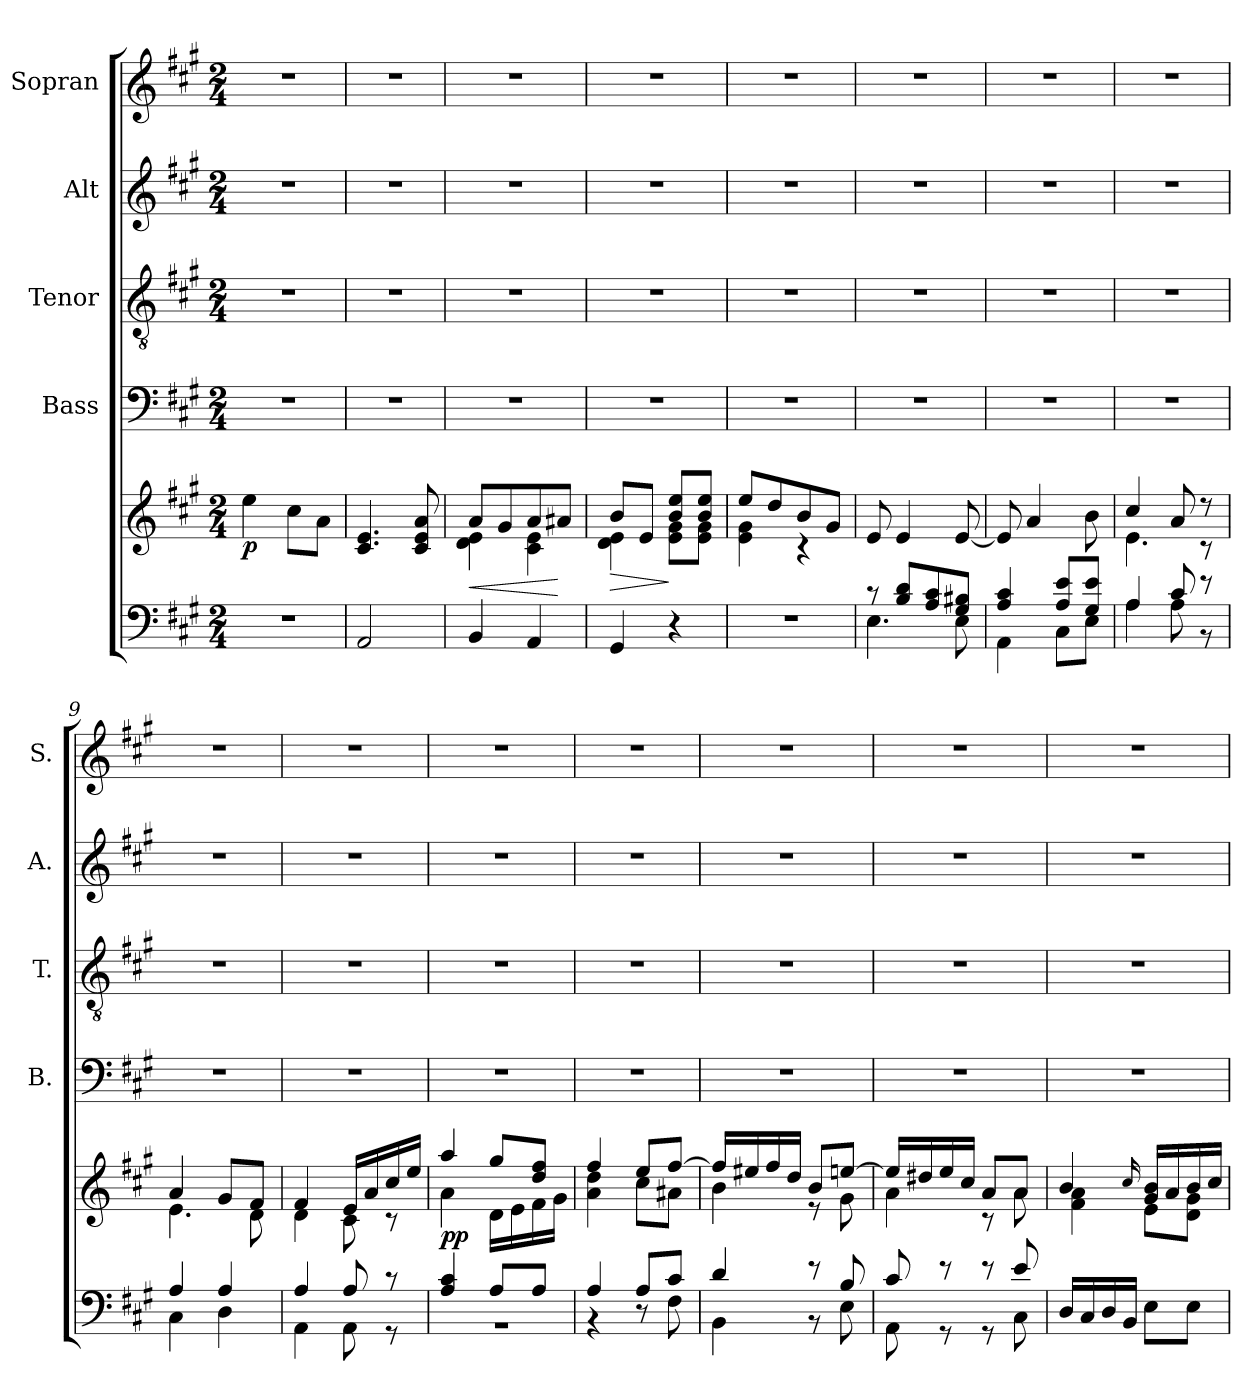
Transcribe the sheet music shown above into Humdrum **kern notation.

**kern	**kern	**dynam	**kern	**kern	**kern	**kern
*part5	*part5	*part5	*part4	*part3	*part2	*part1
*staff6	*staff5	*staff5/6	*staff4	*staff3	*staff2	*staff1
*	*	*	*I"Bass	*I"Tenor	*I"Alt	*I"Sopran
*	*	*	*I'B.	*I'T.	*I'A.	*I'S.
*clefF4	*clefG2	*	*clefF4	*clefGv2	*clefG2	*clefG2
*k[f#c#g#]	*k[f#c#g#]	*	*k[f#c#g#]	*k[f#c#g#]	*k[f#c#g#]	*k[f#c#g#]
*A:	*A:	*	*A:	*A:	*A:	*A:
*M2/4	*M2/4	*	*M2/4	*M2/4	*M2/4	*M2/4
=1	=1	=1	=1	=1	=1	=1
!	!	!LO:DY:b	!	!	!	!
2r	4ee\	p	2r	2r	2r	2r
.	8cc#\L	.	.	.	.	.
.	8a\J	.	.	.	.	.
=2	=2	=2	=2	=2	=2	=2
2AA/	4.c#/ 4.e/	.	2r	2r	2r	2r
.	8c#/ 8e/ 8a/	.	.	.	.	.
=3	=3	=3	=3	=3	=3	=3
!	!	!LO:HP:b	!	!	!	!
*	*^	*	*	*	*	*
4BB/	8a/L	4d\ 4e\	<	2r	2r	2r	2r
.	8g#/	.	.	.	.	.	.
4AA/	8a/	4c#\ 4e\	.	.	.	.	.
.	8a#X/J	.	[	.	.	.	.
=4	=4	=4	=4	=4	=4	=4	=4
!	!	!	!LO:HP:b	!	!	!	!
4GG#/	8b/L	4d\ 4e\	>	2r	2r	2r	2r
.	8e/J	.	.	.	.	.	.
4r	8b/ 8ee/L	8e\ 8g#\L	]	.	.	.	.
.	8b/ 8ee/J	8e\ 8g#\J	.	.	.	.	.
=5	=5	=5	=5	=5	=5	=5	=5
2r	8ee/L	4e\ 4g#\	.	2r	2r	2r	2r
.	8dd/	.	.	.	.	.	.
.	8b/	4rc	.	.	.	.	.
.	8g#/J	.	.	.	.	.	.
*	*v	*v	*	*	*	*	*
=6	=6	=6	=6	=6	=6	=6
*^	*	*	*	*	*	*
8rc	4.E\	8e/	.	2r	2r	2r	2r
8B/ 8d/L	.	4e/	.	.	.	.	.
8A/ 8c#/	.	.	.	.	.	.	.
8G#/ 8B#X/J	8E\	[8e/	.	.	.	.	.
=7	=7	=7	=7	=7	=7	=7	=7
4A/ 4c#/	4AA\	8e/]	.	2r	2r	2r	2r
.	.	4a/	.	.	.	.	.
8A/ 8e/L	8C#\L	.	.	.	.	.	.
8G#/ 8e/J	8E\J	8b\	.	.	.	.	.
!!LO:LB:g=z
=8	=8	=8	=8	=8	=8	=8	=8
*	*	*^	*	*	*	*	*
4A/	4A\	4cc#/	4.e\	.	2r	2r	2r	2r
8c#/	8A\	8a/	.	.	.	.	.	.
8r	8r	8r	8r	.	.	.	.	.
=9	=9	=9	=9	=9	=9	=9	=9	=9
4A/	4C#\	4a/	4.e\	.	2r	2r	2r	2r
4A/	4D\	8g#/L	.	.	.	.	.	.
.	.	8f#/J	8d\	.	.	.	.	.
=10	=10	=10	=10	=10	=10	=10	=10	=10
4A/	4AA\	4f#/	4d\	.	2r	2r	2r	2r
8A/	8AA\	16e/LL	8c#\	.	.	.	.	.
.	.	16a/	.	.	.	.	.	.
8r	8r	16cc#/	8rc	.	.	.	.	.
.	.	16ee/JJ	.	.	.	.	.	.
=11	=11	=11	=11	=11	=11	=11	=11	=11
!	!	!	!	!LO:DY:b	!	!	!	!
4A/ 4c#/	2rC	4aa/	4a\	pp	2r	2r	2r	2r
8A/L	.	8gg#/L	16d\LL	.	.	.	.	.
.	.	.	16e\	.	.	.	.	.
8A/J	.	8dd/ 8ff#/J	16f#\	.	.	.	.	.
.	.	.	16g#\JJ	.	.	.	.	.
=12	=12	=12	=12	=12	=12	=12	=12	=12
4A/	4rBB	4ff#/	4a\ 4dd\	.	2r	2r	2r	2r
8A/L	8rC	8ee/L	8cc#\L	.	.	.	.	.
8c#/J	8F#\	[>8ff#/J	8a#X\J	.	.	.	.	.
=13	=13	=13	=13	=13	=13	=13	=13	=13
4d/	4BB\	16ff#/LL]	4b\	.	2r	2r	2r	2r
.	.	16ee#X/	.	.	.	.	.	.
.	.	16ff#/	.	.	.	.	.	.
.	.	16dd/JJ	.	.	.	.	.	.
8r	8r	8b/L	8re	.	.	.	.	.
8B/	8E\	[>8een/J	8g#\	.	.	.	.	.
=14	=14	=14	=14	=14	=14	=14	=14	=14
8c#/	8AA\	16ee/LL]	4a\	.	2r	2r	2r	2r
.	.	16dd#X/	.	.	.	.	.	.
8r	8r	16ee/	.	.	.	.	.	.
.	.	16cc#/JJ	.	.	.	.	.	.
8r	8r	8a/L	8rc	.	.	.	.	.
8e/	8C#\	8a/J	8a\	.	.	.	.	.
*v	*v	*	*	*	*	*	*	*
!!LO:PB:g=z
=15	=15	=15	=15	=15	=15	=15	=15
16D/LL	4b/	4f#\ 4a\	.	2r	2r	2r	2r
16C#/	.	.	.	.	.	.	.
16D/	.	.	.	.	.	.	.
16BB/JJ	.	.	.	.	.	.	.
.	16qqcc#/	.	.	.	.	.	.
8E\L	16g#/ 16b/LL	8e\L	.	.	.	.	.
.	16a/	.	.	.	.	.	.
8E\J	16b/	8d\ 8g#\J	.	.	.	.	.
.	16cc#/JJ	.	.	.	.	.	.
*	*v	*v	*	*	*	*	*
=	=	=	=	=	=	=
*-	*-	*-	*-	*-	*-	*-
